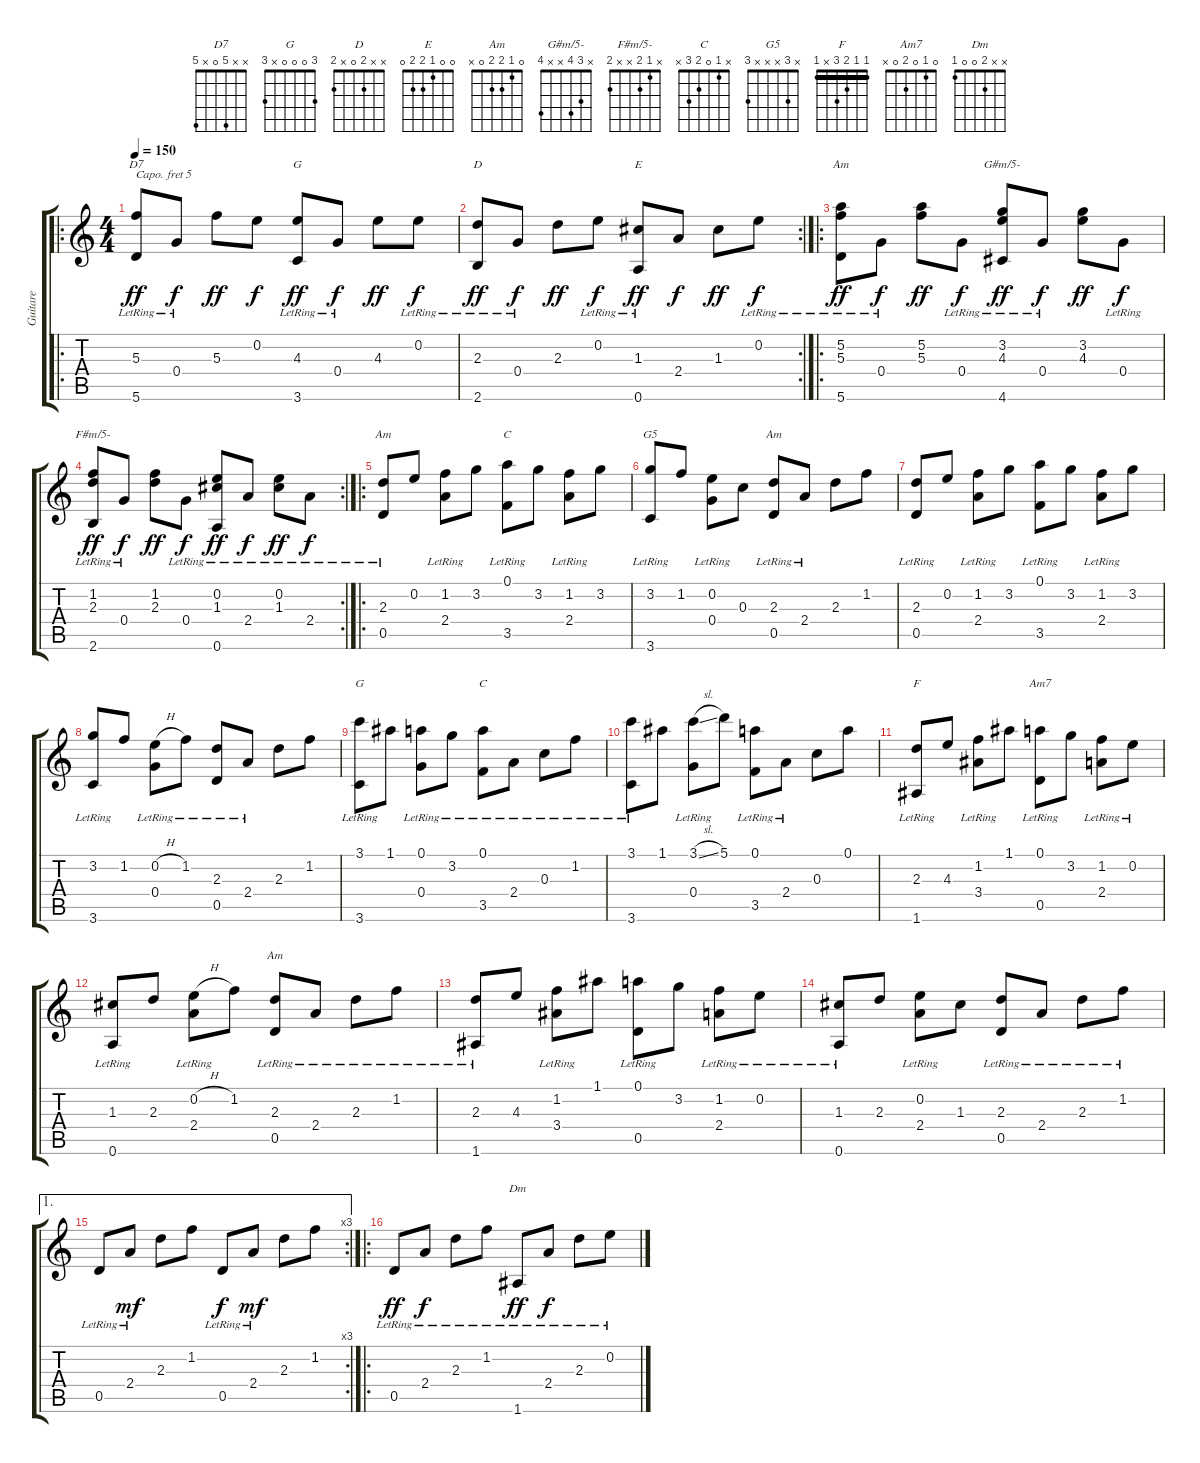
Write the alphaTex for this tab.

\track ("Guitare" "Guitare") {instrument acousticguitarnylon}
\staff {score tabs}
\capo 5
\tuning (E4 B3 G3 D3 A2 E2) {hide}
\chord ("D7" x x 5 0 x 5)
\chord ("G" x x 4 0 x 3)
\chord ("D" x x 2 0 x 2)
\chord ("E" 0 0 1 2 2 0)
\chord ("Am" x 5 5 x x 5)
\chord ("G#m/5-" x 3 4 x x 4)
\chord ("F#m/5-" x 1 2 x x 2)
\chord ("Am" x 1 2 2 0 x)
\chord ("C" 0 1 0 2 3 0)
\chord ("G5" x 3 x x x 3)
\chord ("Am" x 1 2 2 x x)
\chord ("G" 3 0 0 0 x 3)
\chord ("C" x 1 0 2 3 x)
\chord ("F" 1 1 2 3 x 1) {barre 1}
\chord ("Am7" 0 1 0 2 0 x)
\chord ("Am" 0 1 2 2 0 x)
\chord ("Dm" x x 2 0 0 1)
\ro
\ts (4 4)
\tempo 150
\clef g2
\ks c
(5.3 5.6{lr}).8{ch "D7" dy ff instrument acousticguitarnylon} 0.4{lr}.8{dy f} 5.3.8{dy ff} 0.2.8{dy f} (4.3 3.6{lr}).8{ch "G" dy ff} 0.4{lr}.8{dy f} 4.3.8{dy ff} 0.2{lr}.8{dy f} |
\rc 2
(2.3 2.6{lr}).8{ch "D" dy ff} 0.4{lr}.8{dy f} 2.3.8{dy ff} 0.2{lr}.8{dy f} (1.3 0.6{lr}).8{ch "E" dy ff} 2.4.8{dy f} 1.3.8{dy ff} 0.2{lr}.8{dy f} |
\ro
(5.2 5.3 5.6{lr}).8{ch "Am" dy ff} 0.4{lr}.8{dy f} (5.2 5.3).8{dy ff} 0.4{lr}.8{dy f} (3.2 4.3 4.6{lr}).8{ch "G#m/5-" dy ff} 0.4{lr}.8{dy f} (3.2 4.3).8{dy ff} 0.4{lr}.8{dy f} |
\rc 2
(1.2 2.3 2.6{lr}).8{ch "F#m/5-" dy ff} 0.4{lr}.8{dy f} (1.2 2.3).8{dy ff} 0.4{lr}.8{dy f} (0.2{lr} 1.3 0.6{lr}).8{dy ff} 2.4{lr}.8{dy f} (0.2{lr} 1.3{lr}).8{dy ff} 2.4{lr}.8{dy f} |
\ro
(2.3 0.5{lr}).8{ch "Am"} 0.2.8 (1.2 2.4{lr}).8 3.2.8 (0.1 3.5{lr}).8{ch "C"} 3.2.8 (1.2 2.4{lr}).8 3.2.8 |
(3.2 3.6{lr}).8{ch "G5"} 1.2.8 (0.2 0.4{lr}).8 0.3.8 (2.3 0.5{lr}).8{ch "Am"} 2.4{lr}.8 2.3.8 1.2.8 |
(2.3 0.5{lr}).8 0.2.8 (1.2 2.4{lr}).8 3.2.8 (0.1 3.5{lr}).8 3.2.8 (1.2 2.4{lr}).8 3.2.8 |
(3.2 3.6{lr}).8 1.2.8 (0.2{h} 0.4{lr}).8 1.2{lr}.8 (2.3 0.5{lr}).8 2.4{lr}.8 2.3.8 1.2.8 |
(3.1 3.6{lr}).8{ch "G"} 1.1.8 (0.1 0.4{lr}).8 3.2{lr}.8 (0.1 3.5{lr}).8{ch "C"} 2.4{lr}.8 0.3{lr}.8 1.2{lr}.8 |
(3.1 3.6{lr}).8 1.1.8 (3.1{sl} 0.4{lr}).8 5.1.8 (0.1{lr} 3.5{lr}).8 2.4{lr}.8 0.3.8 0.1.8 |
(2.3 1.6{lr}).8{ch "F"} 4.3.8 (1.2 3.4{lr}).8 1.1.8 (0.1{lr} 0.5{lr}).8{ch "Am7"} 3.2.8 (1.2 2.4{lr}).8 0.2{lr}.8 |
(1.3{lr} 0.6{lr}).8 2.3.8 (0.2{h} 2.4{lr}).8 1.2.8 (2.3 0.5{lr}).8{ch "Am"} 2.4{lr}.8 2.3{lr}.8 1.2{lr}.8 |
(2.3 1.6{lr}).8 4.3.8 (1.2 3.4{lr}).8 1.1.8 (0.1{lr} 0.5{lr}).8 3.2.8 (1.2 2.4{lr}).8 0.2{lr}.8 |
(1.3 0.6{lr}).8 2.3.8 (0.2{lr} 2.4{lr}).8 1.3.8 (2.3 0.5{lr}).8 2.4{lr}.8 2.3{lr}.8 1.2{lr}.8 |
\ae 1
\rc 3
0.5{lr}.8 2.4{lr}.8{dy mf} 2.3.8 1.2.8 0.5{lr}.8{dy f} 2.4{lr}.8{dy mf} 2.3.8 1.2.8 |
\ro
0.5{lr}.8{dy ff} 2.4{lr}.8{dy f} 2.3{lr}.8 1.2{lr}.8 1.6{lr}.8{ch "Dm" dy ff} 2.4{lr}.8{dy f} 2.3{lr}.8 0.2{lr}.8
